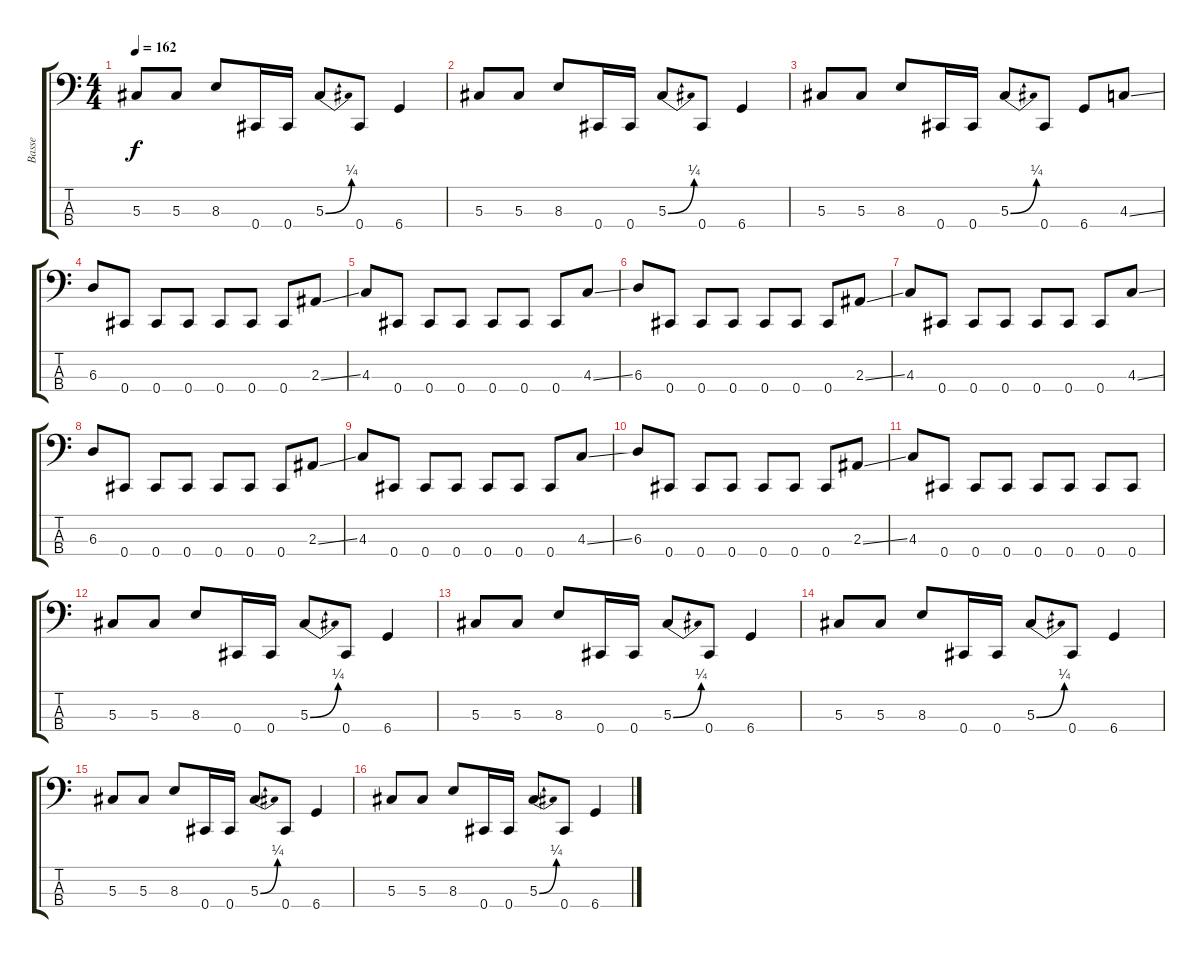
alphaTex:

\track ("Basse" "Basse") {instrument electricbassfinger}
\staff {score tabs}
\tuning (Gb2 Db2 Ab1 Db1) {hide}
\ts (4 4)
\tempo 162
\clef f4
\ks c
5.3.8{dy f} 5.3.8 8.3.8 0.4.16 0.4.16 5.3{be (bend 0 0 60 1)}.8 0.4.8 6.4.4 |
5.3.8 5.3.8 8.3.8 0.4.16 0.4.16 5.3{be (bend 0 0 60 1)}.8 0.4.8 6.4.4 |
5.3.8 5.3.8 8.3.8 0.4.16 0.4.16 5.3{be (bend 0 0 60 1)}.8 0.4.8 6.4.8 4.3{ss}.8 |
6.3.8 0.4.8 0.4.8 0.4.8 0.4.8 0.4.8 0.4.8 2.3{ss}.8 |
4.3.8 0.4.8 0.4.8 0.4.8 0.4.8 0.4.8 0.4.8 4.3{ss}.8 |
6.3.8 0.4.8 0.4.8 0.4.8 0.4.8 0.4.8 0.4.8 2.3{ss}.8 |
4.3.8 0.4.8 0.4.8 0.4.8 0.4.8 0.4.8 0.4.8 4.3{ss}.8 |
6.3.8 0.4.8 0.4.8 0.4.8 0.4.8 0.4.8 0.4.8 2.3{ss}.8 |
4.3.8 0.4.8 0.4.8 0.4.8 0.4.8 0.4.8 0.4.8 4.3{ss}.8 |
6.3.8 0.4.8 0.4.8 0.4.8 0.4.8 0.4.8 0.4.8 2.3{ss}.8 |
4.3.8 0.4.8 0.4.8 0.4.8 0.4.8 0.4.8 0.4.8 0.4.8 |
5.3.8 5.3.8 8.3.8 0.4.16 0.4.16 5.3{be (bend 0 0 60 1)}.8 0.4.8 6.4.4 |
5.3.8 5.3.8 8.3.8 0.4.16 0.4.16 5.3{be (bend 0 0 60 1)}.8 0.4.8 6.4.4 |
5.3.8 5.3.8 8.3.8 0.4.16 0.4.16 5.3{be (bend 0 0 60 1)}.8 0.4.8 6.4.4 |
5.3.8 5.3.8 8.3.8 0.4.16 0.4.16 5.3{be (bend 0 0 60 1)}.8 0.4.8 6.4.4 |
5.3.8 5.3.8 8.3.8 0.4.16 0.4.16 5.3{be (bend 0 0 60 1)}.8 0.4.8 6.4.4
